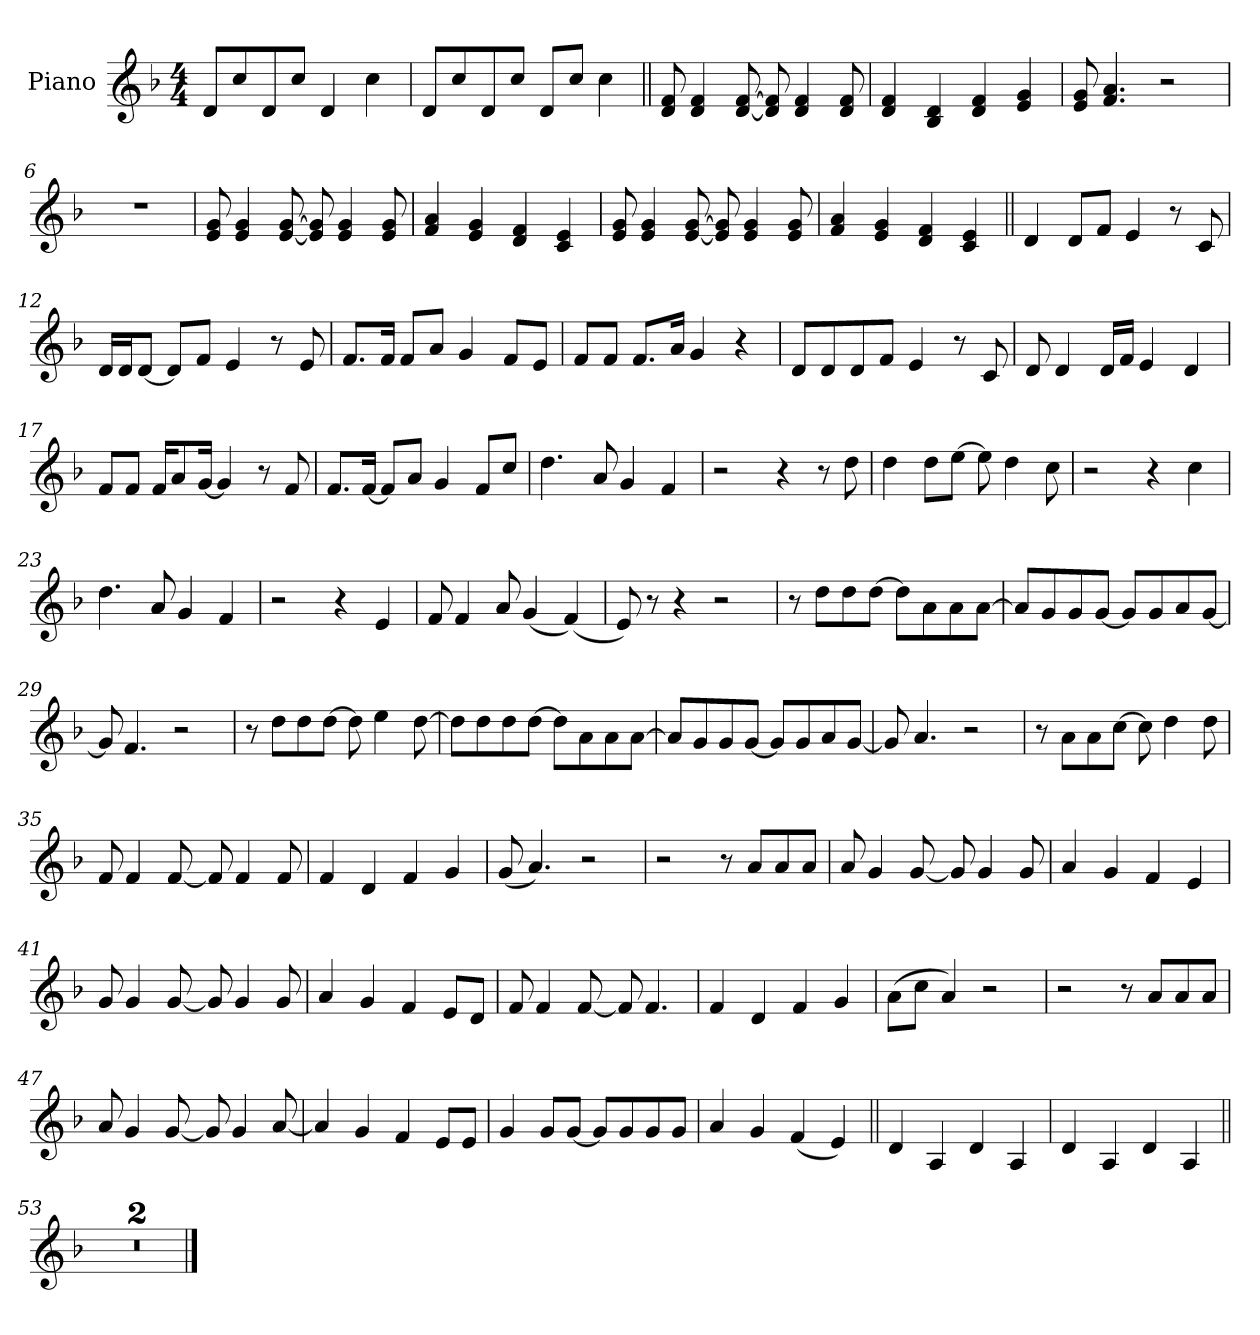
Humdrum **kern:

**kern
*part1
*staff1
*I"Piano
*I'Pno.
*clefG2
*k[b-]
*M4/4
*MM180
=1
8dL
8cc
8d
8ccJ
4d
4cc
=2
8dL
8cc
8d
8ccJ
8dL
8ccJ
4cc
=3||
8d! 8f!
4d! 4f!
[8d! [8f!
8d!] 8f!]
4d! 4f!
8d! 8f!
=4
4d! 4f!
4B-! 4d!
4d! 4f!
4e! 4g!
=5
8e! 8g!
4.f! 4.a!
2r
=6
1r
=7
8e! 8g!
4e! 4g!
[8e! [8g!
8e!] 8g!]
4e! 4g!
8e! 8g!
=8
4f! 4a!
4e! 4g!
4d! 4f!
4c! 4e!
=9
8e! 8g!
4e! 4g!
[8e! [8g!
8e!] 8g!]
4e! 4g!
8e! 8g!
=10
4f! 4a!
4e! 4g!
4d! 4f!
4c! 4e!
=11||
4d
8dL
8fJ
4e
8r
8c
=12
16dLL
16dJ
[8dJ
8dL]
8fJ
4e
8r
8e
=13
8.fL
16fJk
8fL
8aJ
4g
8fL
8eJ
=14
8fL
8fJ
8.fL
16aJk
4g
4r
=15
8dL
8d
8d
8fJ
4e
8r
8c
=16
8d
4d
16dLL
16fJJ
4e
4d
=17
8fL
8fJ
16fKL
8a
[16gJk
4g]
8r
8f
=18
8.fL
[16fJk
8fL]
8aJ
4g
8fL
8ccJ
=19
4.dd
8a
4g
4f
=20
2r
4r
8r
8dd
=21
4dd
8ddL
[8eeJ
8ee]
4dd
8cc
=22
2r
4r
4cc
=23
4.dd
8a
4g
4f
=24
2r
4r
4e
=25
8f
4f
8a
(<4g
(<4f)
=26
8e)
8r
4r
2r
=27
8r
8ddL
8dd
[8ddJ
8ddL]
8a
8a
[8aJ
=28
8aL]
8g
8g
[8gJ
8gL]
8g
8a
[8gJ
=29
8g]
4.f
2r
=30
8r
8ddL
8dd
[8ddJ
8dd]
4ee
[8dd
=31
8ddL]
8dd
8dd
[8ddJ
8ddL]
8a
8a
[8aJ
=32
8aL]
8g
8g
[8gJ
8gL]
8g
8a
[8gJ
=33
8g]
4.a
2r
=34
8r
8aL
8a
[8ccJ
8cc]
4dd
8dd
=35
8f
4f
[8f
8f]
4f
8f
=36
4f
4d
4f
4g
=37
(<8g
4.a)
2r
=38
2r
8r
8aL
8a
8aJ
=39
8a
4g
[8g
8g]
4g
8g
=40
4a
4g
4f
4e
=41
8g
4g
[8g
8g]
4g
8g
=42
4a
4g
4f
8eL
8dJ
=43
8f
4f
[8f
8f]
4.f
=44
4f
4d
4f
4g
=45
(>8aL
8ccJ
4a)
2r
=46
2r
8r
8aL
8a
8aJ
=47
8a
4g
[8g
8g]
4g
[8a
=48
4a]
4g
4f
8eL
8eJ
=49
4g
8gL
[8gJ
8gL]
8g
8g
8gJ
=50
4a
4g
(<4f
4e)
=51||
4d!
4A!
4d!
4A!
=52
4d!
4A!
4d!
4A!
=53||
1r
=54
1r
==
*-
